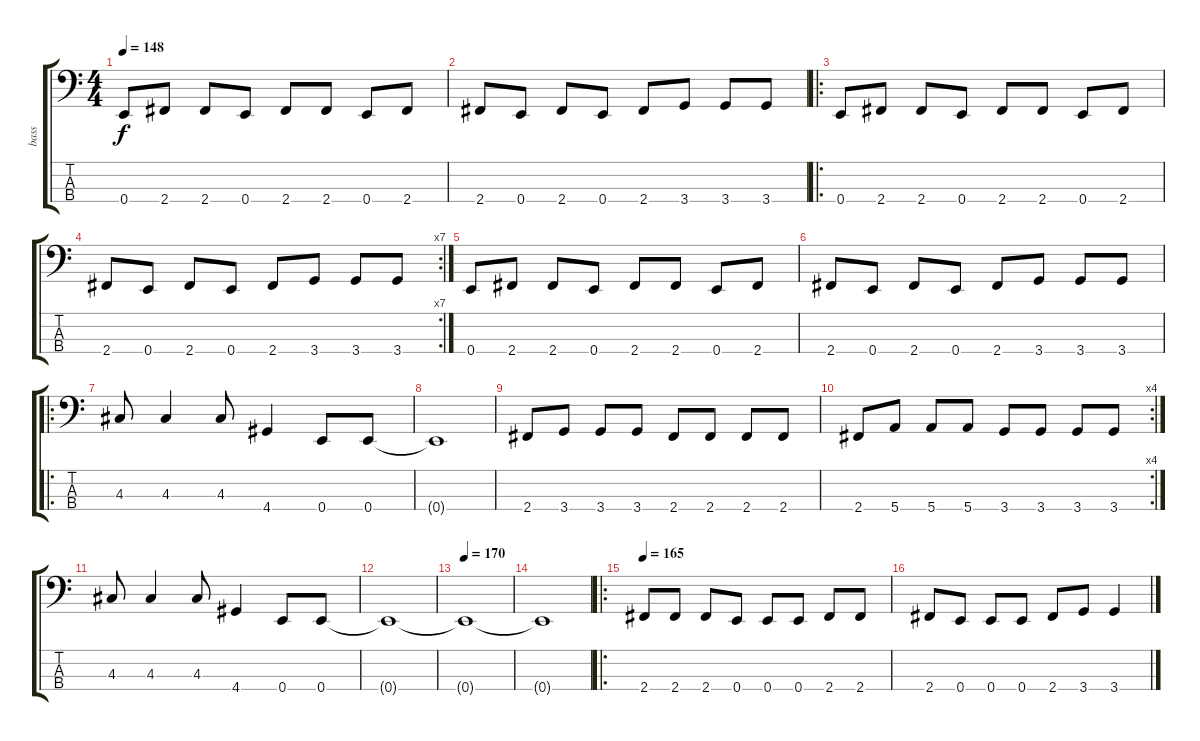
\track ("bass" "bass") {instrument electricbassfinger}
\staff {score tabs}
\tuning (G2 D2 A1 E1) {hide}
\ts (4 4)
\tempo 148
\clef f4
\ks c
0.4.8{dy f} 2.4.8 2.4.8 0.4.8 2.4.8 2.4.8 0.4.8 2.4.8 |
2.4.8 0.4.8 2.4.8 0.4.8 2.4.8 3.4.8 3.4.8 3.4.8 |
\ro
0.4.8 2.4.8 2.4.8 0.4.8 2.4.8 2.4.8 0.4.8 2.4.8 |
\rc 7
2.4.8 0.4.8 2.4.8 0.4.8 2.4.8 3.4.8 3.4.8 3.4.8 |
0.4.8 2.4.8 2.4.8 0.4.8 2.4.8 2.4.8 0.4.8 2.4.8 |
2.4.8 0.4.8 2.4.8 0.4.8 2.4.8 3.4.8 3.4.8 3.4.8 |
\ro
4.3.8 4.3.4 4.3.8 4.4.4 0.4.8 0.4.8 |
0.4{t}.1 |
2.4.8 3.4.8 3.4.8 3.4.8 2.4.8 2.4.8 2.4.8 2.4.8 |
\rc 4
2.4.8 5.4.8 5.4.8 5.4.8 3.4.8 3.4.8 3.4.8 3.4.8 |
4.3.8 4.3.4 4.3.8 4.4.4 0.4.8 0.4.8 |
0.4{t}.1 |
\tempo 170
0.4{t}.1 |
0.4{t}.1 |
\ro
\tempo 165
2.4.8 2.4.8 2.4.8 0.4.8 0.4.8 0.4.8 2.4.8 2.4.8 |
2.4.8 0.4.8 0.4.8 0.4.8 2.4.8 3.4.8 3.4.4
